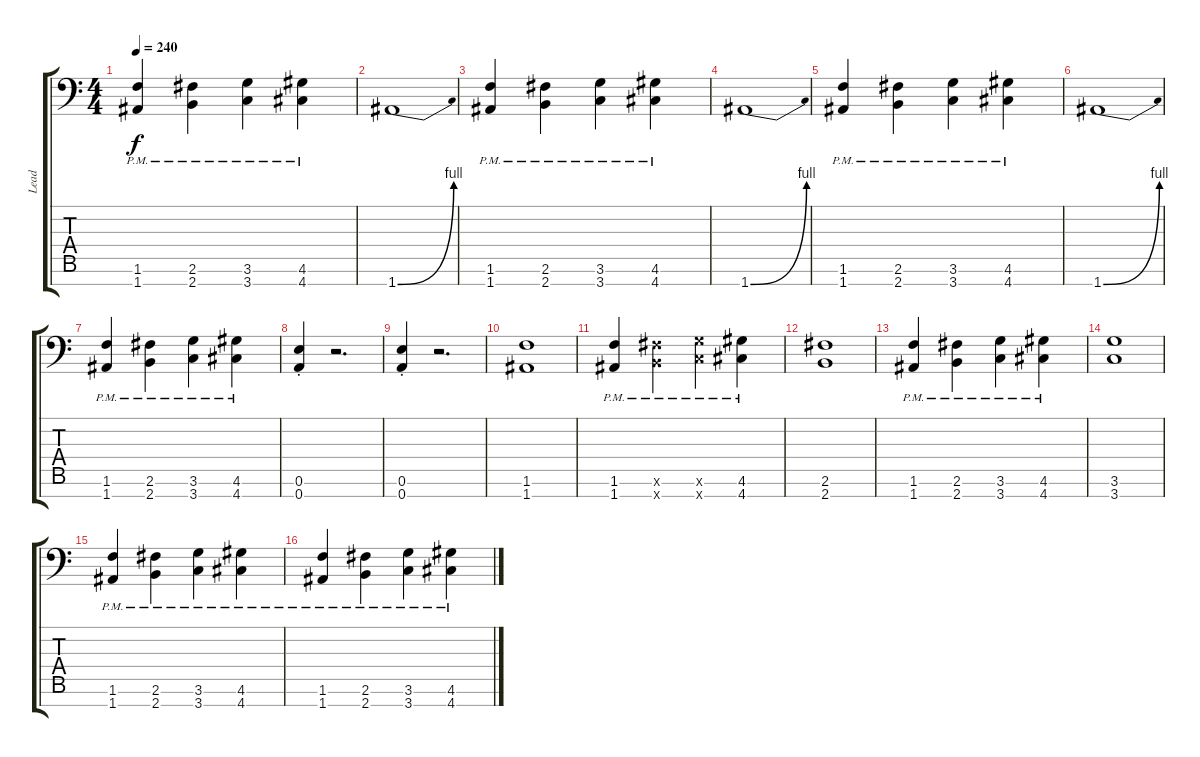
\track ("Lead" "Lead") {instrument distortionguitar}
\staff {score tabs}
\tuning (E4 B3 G3 D3 A2 E2 A1) {hide}
\ts (4 4)
\tempo 240
\clef f4
\ks c
(1.6{pm} 1.7{pm}).4{dy f} (2.6{pm} 2.7{pm}).4 (3.6{pm} 3.7{pm}).4 (4.6{pm} 4.7{pm}).4 |
1.7{be (bend 0 0 60 4)}.1 |
(1.6{pm} 1.7{pm}).4 (2.6{pm} 2.7{pm}).4 (3.6{pm} 3.7{pm}).4 (4.6{pm} 4.7{pm}).4 |
1.7{be (bend 0 0 60 4)}.1 |
(1.6{pm} 1.7{pm}).4 (2.6{pm} 2.7{pm}).4 (3.6{pm} 3.7{pm}).4 (4.6{pm} 4.7{pm}).4 |
1.7{be (bend 0 0 60 4)}.1 |
(1.6{pm} 1.7{pm}).4 (2.6{pm} 2.7{pm}).4 (3.6{pm} 3.7{pm}).4 (4.6{pm} 4.7{pm}).4 |
(0.6{st} 0.7{st}).4 r.2{d} |
(0.6{st} 0.7{st}).4 r.2{d} |
(1.6 1.7).1 |
(1.6{pm} 1.7{pm}).4 (2.6{pm x} 2.7{pm x}).4 (3.6{pm x} 3.7{pm x}).4 (4.6{pm} 4.7{pm}).4 |
(2.6 2.7).1 |
(1.6{pm} 1.7{pm}).4 (2.6{pm} 2.7{pm}).4 (3.6{pm} 3.7{pm}).4 (4.6{pm} 4.7{pm}).4 |
(3.6 3.7).1 |
(1.6{pm} 1.7{pm}).4 (2.6{pm} 2.7{pm}).4 (3.6{pm} 3.7{pm}).4 (4.6{pm} 4.7{pm}).4 |
(1.6{pm} 1.7{pm}).4 (2.6{pm} 2.7{pm}).4 (3.6{pm} 3.7{pm}).4 (4.6{pm} 4.7{pm}).4
